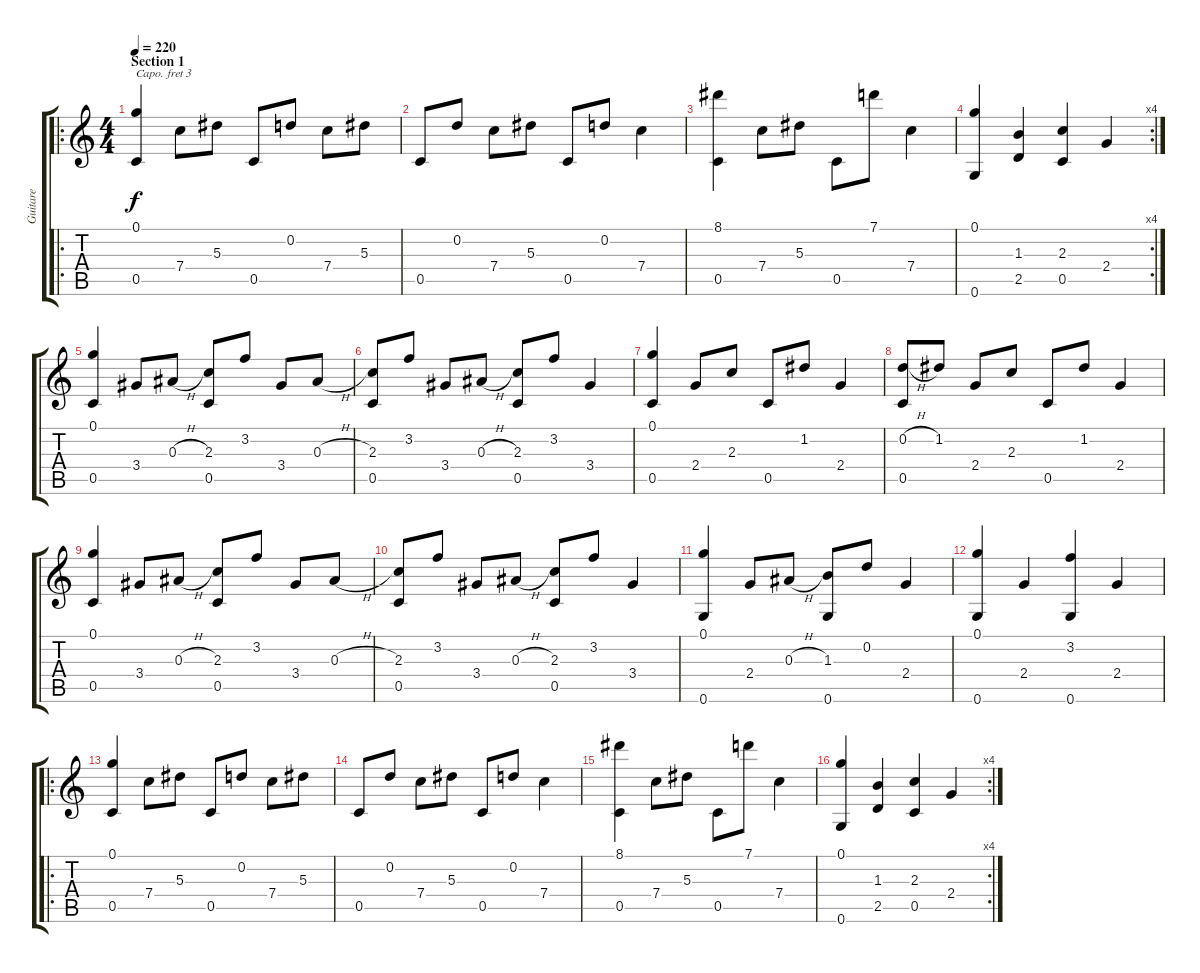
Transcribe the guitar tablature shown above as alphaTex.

\track ("Guitare" "Guitare") {instrument acousticguitarnylon}
\staff {score tabs}
\capo 3
\tuning (E4 B3 G3 D3 A2 E2) {hide}
\ro
\ts (4 4)
\section ("" "Section 1")
\tempo 220
\clef g2
\ks c
(0.1 0.5).4{dy f} 7.4.8 5.3.8 0.5.8 0.2.8 7.4.8 5.3.8 |
0.5.8 0.2.8 7.4.8 5.3.8 0.5.8 0.2.8 7.4.4 |
(8.1 0.5).4 7.4.8 5.3.8 0.5.8 7.1.8 7.4.4 |
\rc 4
(0.1 0.6).4 (1.3 2.5).4 (2.3 0.5).4 2.4.4 |
(0.1 0.5).4 3.4.8 0.3{h}.8 (2.3 0.5).8 3.2.8 3.4.8 0.3{h}.8 |
(2.3 0.5).8 3.2.8 3.4.8 0.3{h}.8 (2.3 0.5).8 3.2.8 3.4.4 |
(0.1 0.5).4 2.4.8 2.3.8 0.5.8 1.2.8 2.4.4 |
(0.2{h} 0.5).8 1.2.8 2.4.8 2.3.8 0.5.8 1.2.8 2.4.4 |
(0.1 0.5).4 3.4.8 0.3{h}.8 (2.3 0.5).8 3.2.8 3.4.8 0.3{h}.8 |
(2.3 0.5).8 3.2.8 3.4.8 0.3{h}.8 (2.3 0.5).8 3.2.8 3.4.4 |
(0.1 0.6).4 2.4.8 0.3{h}.8 (1.3 0.6).8 0.2.8 2.4.4 |
(0.1 0.6).4 2.4.4 (3.2 0.6).4 2.4.4 |
\ro
(0.1 0.5).4 7.4.8 5.3.8 0.5.8 0.2.8 7.4.8 5.3.8 |
0.5.8 0.2.8 7.4.8 5.3.8 0.5.8 0.2.8 7.4.4 |
(8.1 0.5).4 7.4.8 5.3.8 0.5.8 7.1.8 7.4.4 |
\rc 4
(0.1 0.6).4 (1.3 2.5).4 (2.3 0.5).4 2.4.4
